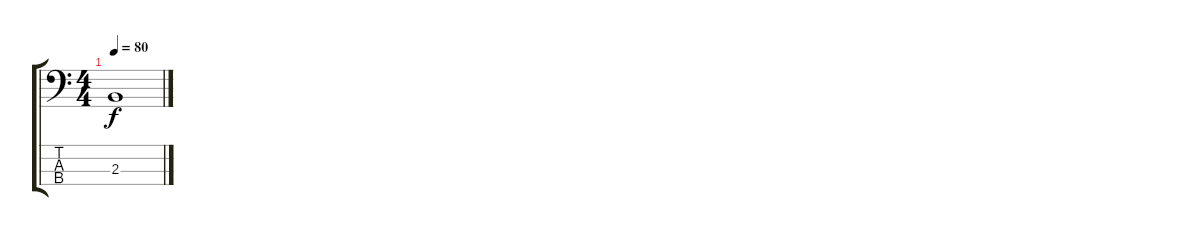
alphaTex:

\track "" {instrument electricbassfinger}
\staff {score tabs}
\tuning (G2 D2 A1 E1) {hide}
\ts (4 4)
\tempo 80
\clef f4
\ks c
2.3.1{dy f}
